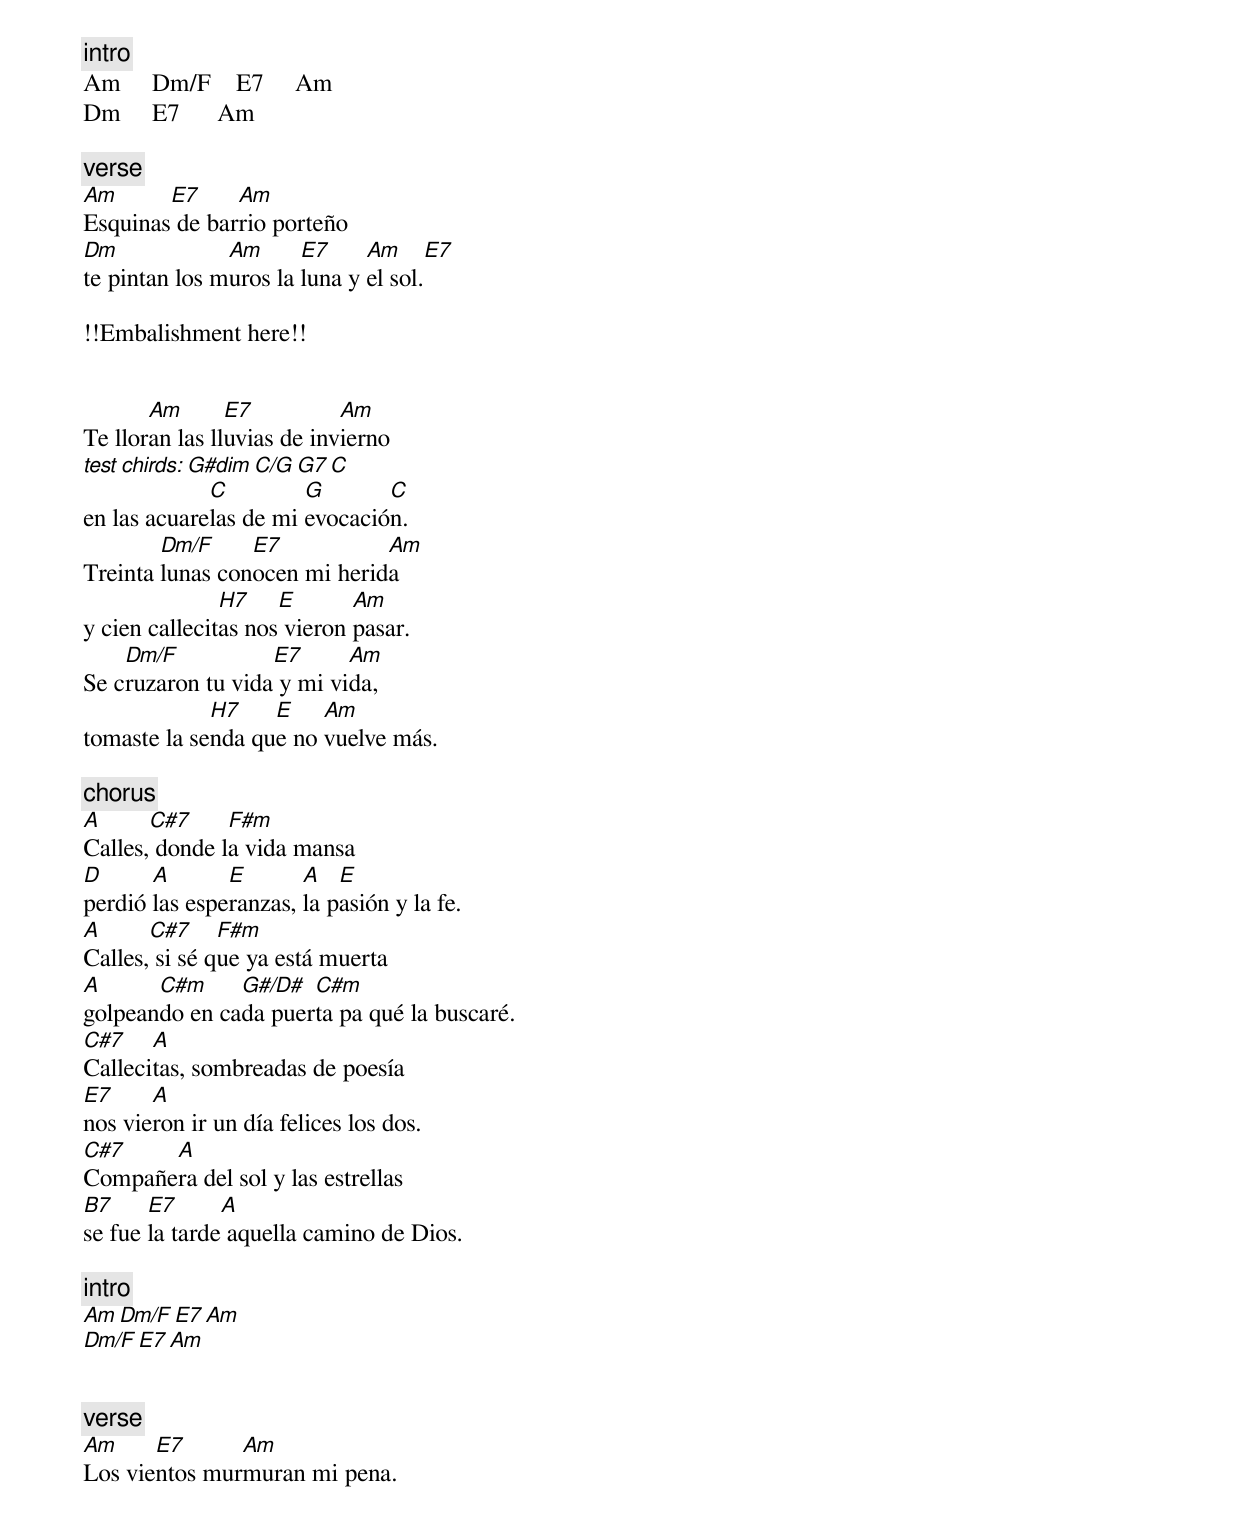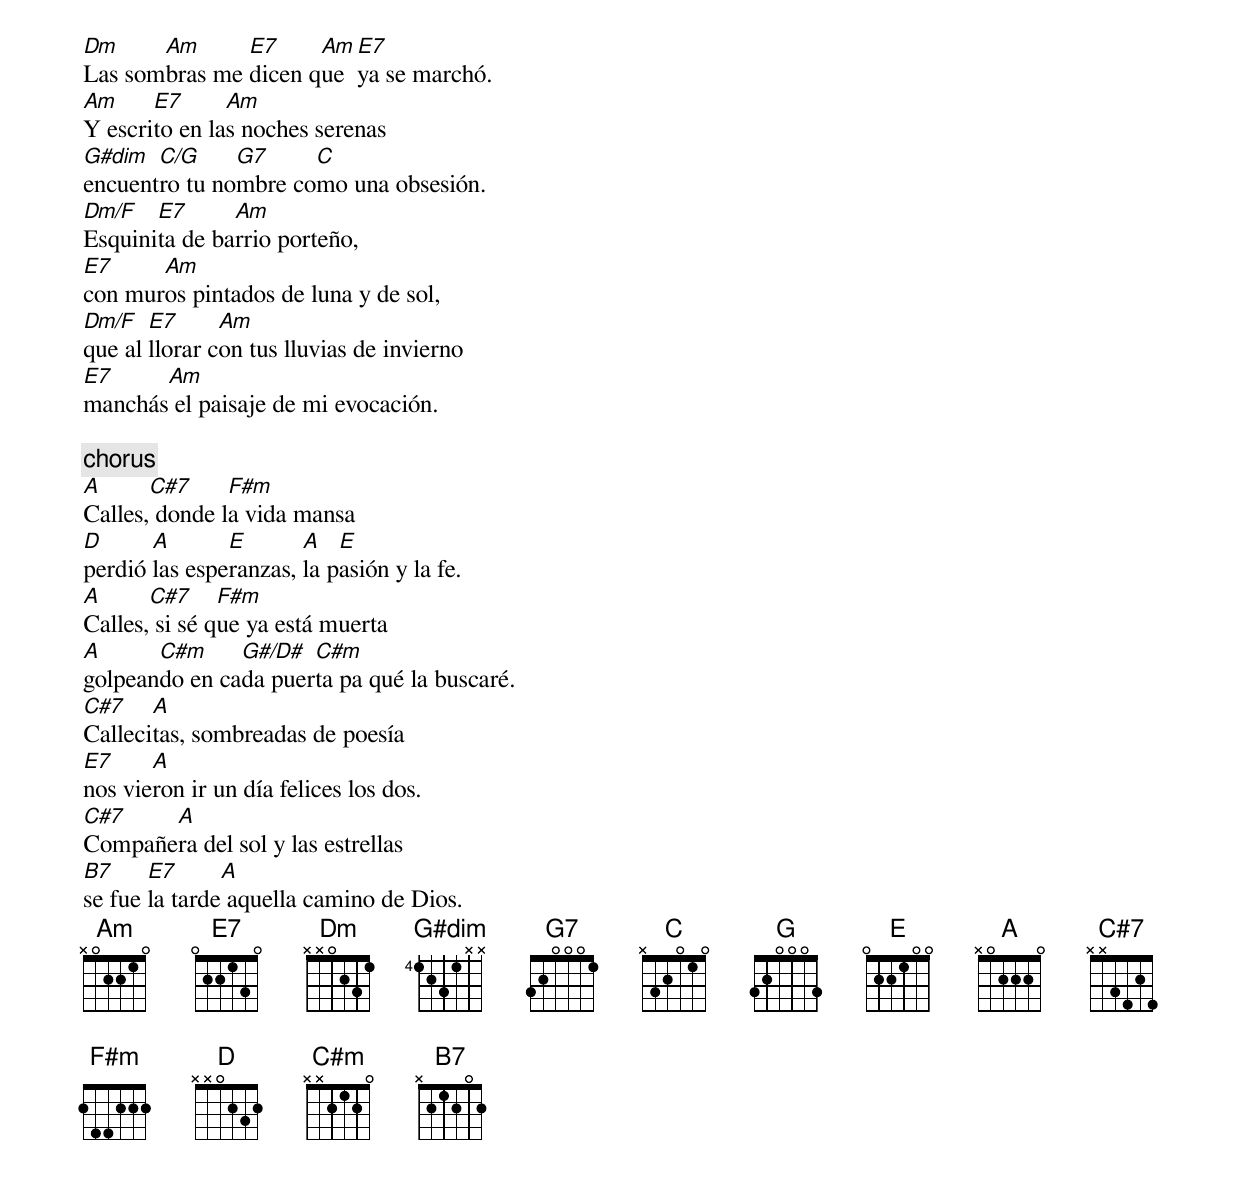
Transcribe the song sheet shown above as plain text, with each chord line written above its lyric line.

[intro]
Am     Dm/F    E7     Am
Dm     E7      Am

[verse]
Am      E7     Am
Esquinas de barrio porteño
Dm             Am      E7     Am       E7
te pintan los muros la luna y el sol.

!!Embalishment here!!


       Am       E7          Am
Te lloran las lluvias de invierno
test chirds: G#dim  C/G     G7     C
             C         G       C
en las acuarelas de mi evocación.
        Dm/F     E7           Am
Treinta lunas conocen mi herida
               H7    E       Am
y cien callecitas nos vieron pasar.
    Dm/F           E7      Am
Se cruzaron tu vida y mi vida,
             H7    E    Am
tomaste la senda que no vuelve más.

[chorus]
A      C#7     F#m
Calles, donde la vida mansa
D      A       E       A   E
perdió las esperanzas, la pasión y la fe.
A      C#7     F#m
Calles, si sé que ya está muerta
A      C#m     G#/D#  C#m
golpeando en cada puerta pa qué la buscaré.
C#7    A
Callecitas, sombreadas de poesía
E7     A
nos vieron ir un día felices los dos.
C#7    A
Compañera del sol y las estrellas
B7     E7      A
se fue la tarde aquella camino de Dios.

[intro]
Am     Dm/F    E7     Am
Dm/F   E7      Am


[verse]
Am     E7      Am
Los vientos murmuran mi pena.
Dm     Am      E7     Am E7
Las sombras me dicen que ya se marchó.
Am     E7      Am
Y escrito en las noches serenas
G#dim  C/G     G7     C
encuentro tu nombre como una obsesión.
Dm/F   E7      Am
Esquinita de barrio porteño,
E7     Am
con muros pintados de luna y de sol,
Dm/F   E7      Am
que al llorar con tus lluvias de invierno
E7     Am
manchás el paisaje de mi evocación.

[chorus]
A      C#7     F#m
Calles, donde la vida mansa
D      A       E       A   E
perdió las esperanzas, la pasión y la fe.
A      C#7     F#m
Calles, si sé que ya está muerta
A      C#m     G#/D#  C#m
golpeando en cada puerta pa qué la buscaré.
C#7    A
Callecitas, sombreadas de poesía
E7     A
nos vieron ir un día felices los dos.
C#7    A
Compañera del sol y las estrellas
B7     E7      A
se fue la tarde aquella camino de Dios.
